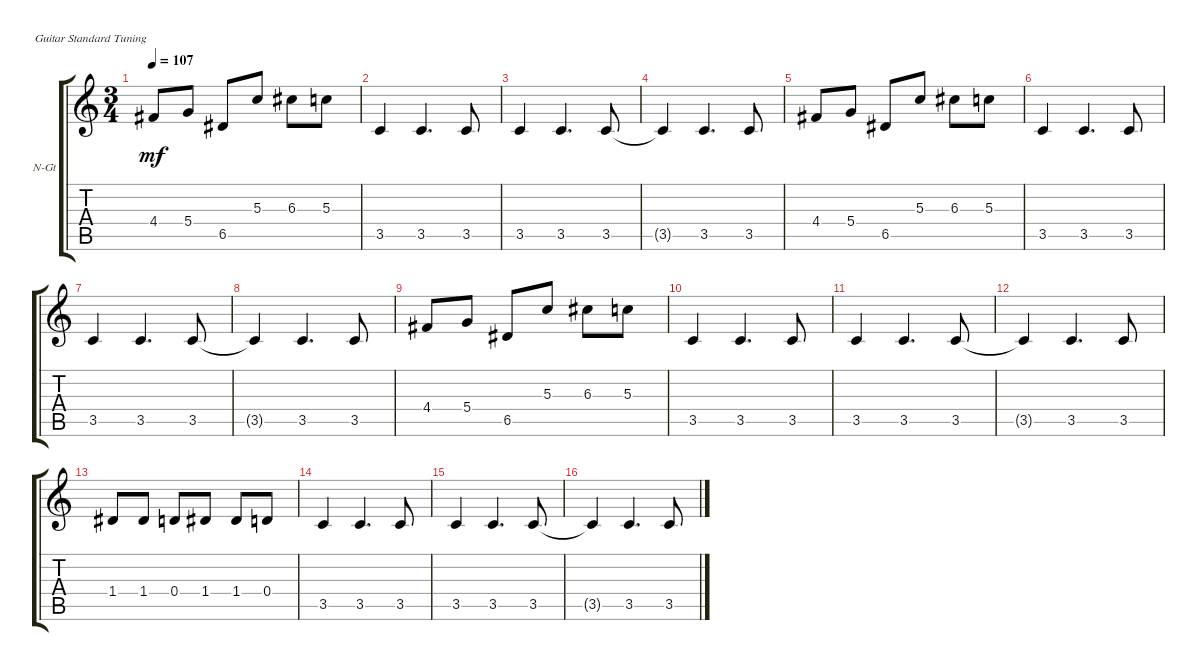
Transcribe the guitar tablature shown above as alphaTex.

\defaultSystemsLayout 4
\bracketExtendMode groupsimilarinstruments
\firstSystemTrackNameOrientation horizontal
\otherSystemsTrackNameOrientation horizontal
\track ("Nylon Guitar" "N-Gt") {instrument acousticguitarnylon}
\staff {score tabs}
\tuning (E4 B3 G3 D3 A2 E2)
\ts (3 4)
\tempo 107
\clef g2
\ks c
4.4.8{dy mf} 5.4.8 6.5.8 5.3.8 6.3.8 5.3.8 |
3.5.4 3.5.4{d} 3.5.8 |
3.5.4 3.5.4{d} 3.5.8 |
3.5{t}.4 3.5.4{d} 3.5.8 |
4.4.8 5.4.8 6.5.8 5.3.8 6.3.8 5.3.8 |
3.5.4 3.5.4{d} 3.5.8 |
3.5.4 3.5.4{d} 3.5.8 |
3.5{t}.4 3.5.4{d} 3.5.8 |
4.4.8 5.4.8 6.5.8 5.3.8 6.3.8 5.3.8 |
3.5.4 3.5.4{d} 3.5.8 |
3.5.4 3.5.4{d} 3.5.8 |
3.5{t}.4 3.5.4{d} 3.5.8 |
1.4.8 1.4.8 0.4.8 1.4.8 1.4.8 0.4.8 |
3.5.4 3.5.4{d} 3.5.8 |
3.5.4 3.5.4{d} 3.5.8 |
3.5{t}.4 3.5.4{d} 3.5.8
